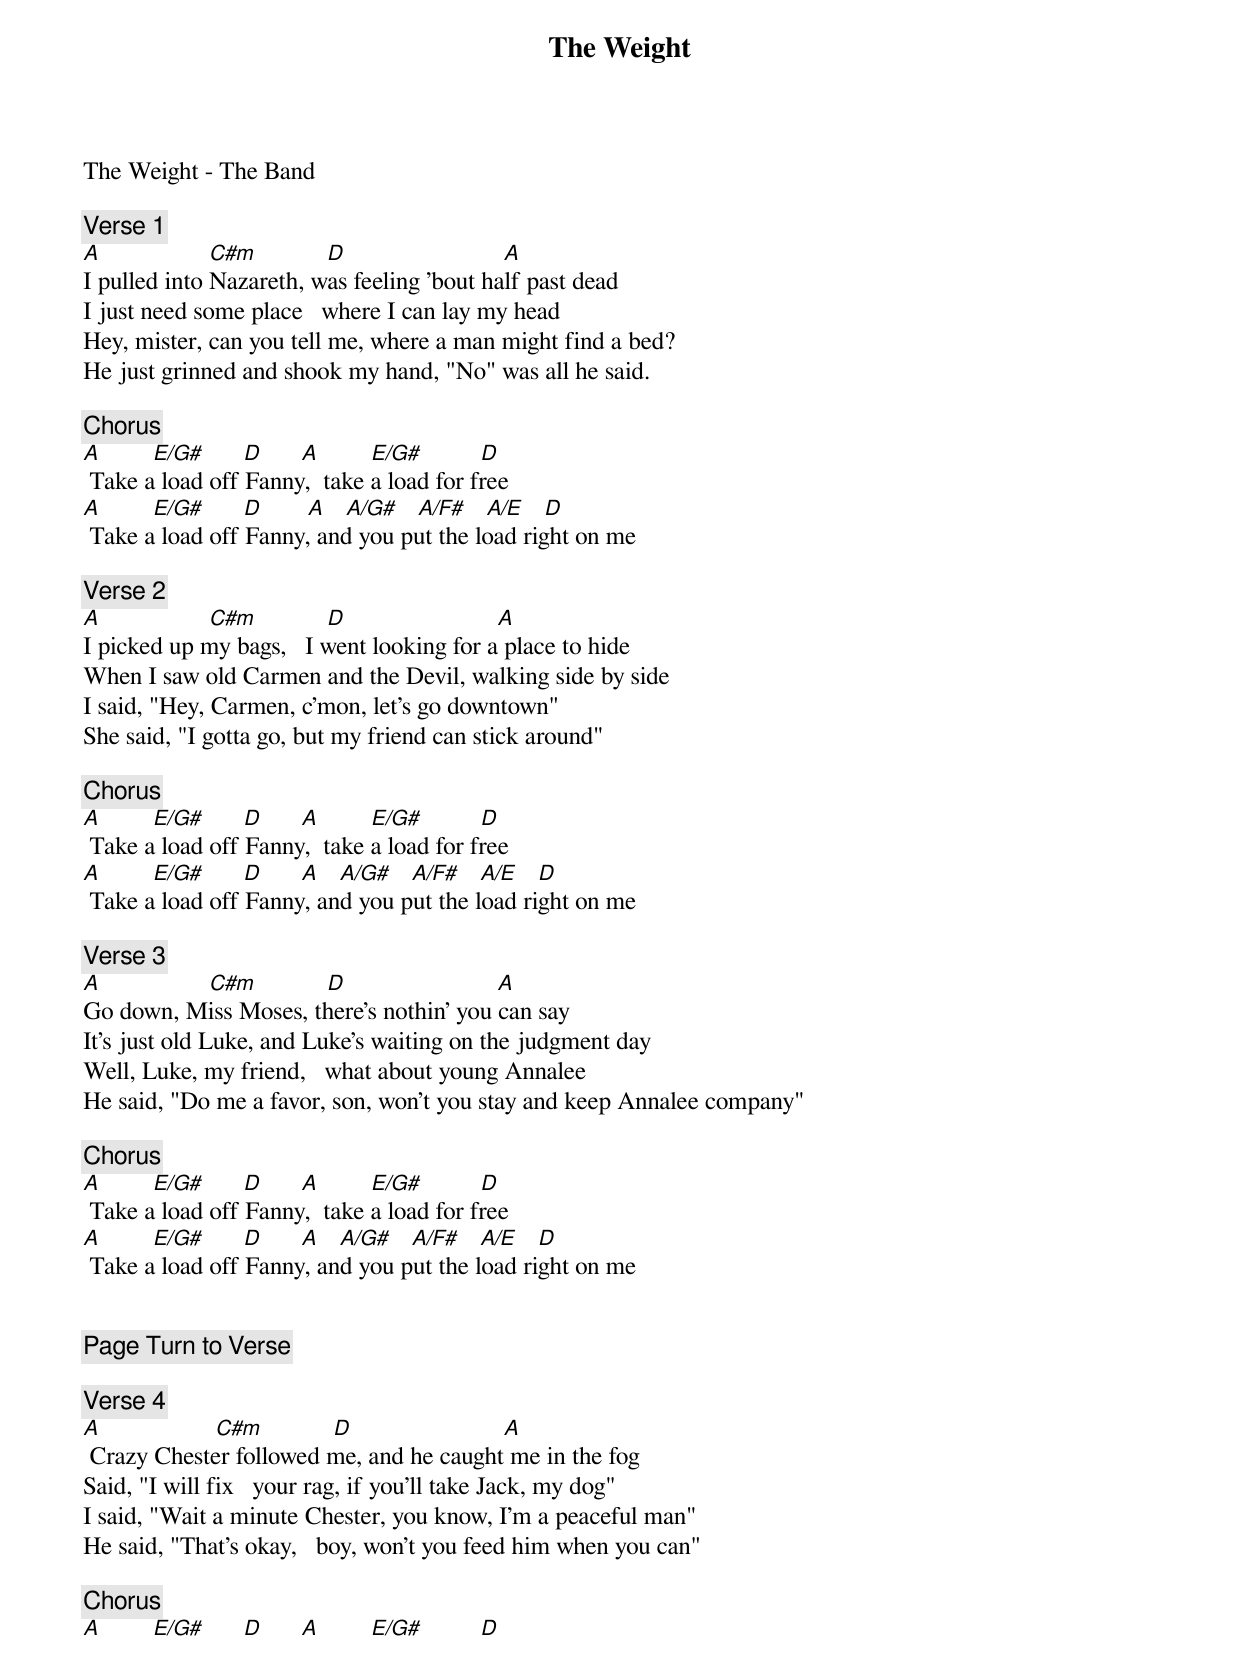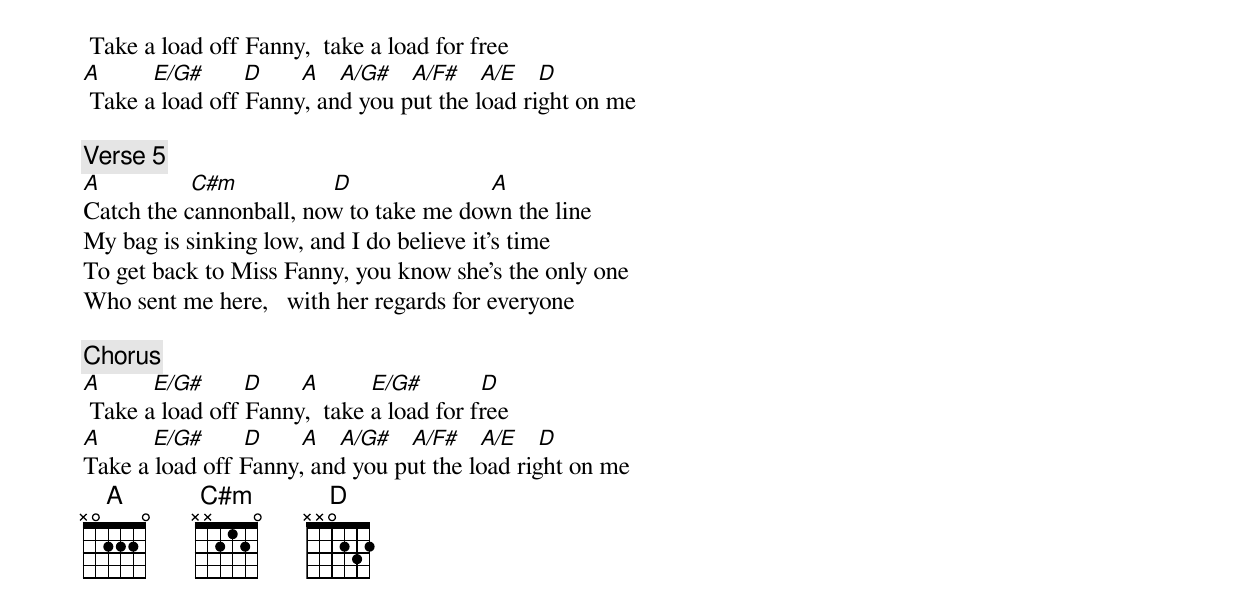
{title: The Weight}
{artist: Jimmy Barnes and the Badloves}
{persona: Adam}
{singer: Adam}
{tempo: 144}
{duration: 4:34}
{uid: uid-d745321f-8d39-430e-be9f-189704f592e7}
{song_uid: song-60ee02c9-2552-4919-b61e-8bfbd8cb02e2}



The Weight - The Band

{comment: Verse 1}
[A]                	[C#m]         		[D]                       		[A]
I pulled into Nazareth, was feeling 'bout half past dead
I just need some place   where I can lay my head
Hey, mister, can you tell me, where a man might find a bed?
He just grinned and shook my hand, "No" was all he said.

{comment: Chorus}
[A]       	[E/G#]     	[D]     	[A]       	[E/G#]         [D]
 Take a load off Fanny, 	take a load for free
[A]       	[E/G#]     	[D]						 [A]   [A/G#]   [A/F#]   [A/E]   [D]
 Take a load off Fanny, and you put the load right on me

{comment: Verse 2}
[A]                	[C#m]         		[D]                       	[A]
I picked up my bags,   I went looking for a place to hide
When I saw old Carmen and the Devil, walking side by side
I said, "Hey, Carmen, c'mon, let's go downtown"
She said, "I gotta go, but my friend can stick around"

{comment: Chorus}
[A]       	[E/G#]     	[D]     	[A]       	[E/G#]         [D]
 Take a load off Fanny, 	take a load for free
[A]       	[E/G#]     	[D]						[A]   [A/G#]   [A/F#]   [A/E]   [D]
 Take a load off Fanny, and you put the load right on me

{comment: Verse 3}
[A]                	[C#m]         		[D]                       	[A]
Go down, Miss Moses, there's nothin' you can say
It's just old Luke, and Luke's waiting on the judgment day
Well, Luke, my friend,   what about young Annalee
He said, "Do me a favor, son, won't you stay and keep Annalee company"

{comment: Chorus}
[A]       	[E/G#]     	[D]     	[A]       	[E/G#]         [D]
 Take a load off Fanny, 	take a load for free
[A]       	[E/G#]     	[D]						[A]   [A/G#]   [A/F#]   [A/E]   [D]
 Take a load off Fanny, and you put the load right on me


{comment: Page Turn to Verse}

{comment: Verse 4}
[A]                		[C#m]         		[D]                       	[A]
 Crazy Chester followed me, and he caught me in the fog
Said, "I will fix   your rag, if you'll take Jack, my dog"
I said, "Wait a minute Chester, you know, I'm a peaceful man"
He said, "That's okay,   boy, won't you feed him when you can"

{comment: Chorus}
[A]       	[E/G#]     	[D]     	[A]       	[E/G#]         [D]
 Take a load off Fanny, 	take a load for free
[A]       	[E/G#]     	[D]						[A]   [A/G#]   [A/F#]   [A/E]   [D]
 Take a load off Fanny, and you put the load right on me

{comment: Verse 5}
[A]             	[C#m]             		[D]                    		[A]
Catch the cannonball, now to take me down the line
My bag is sinking low, and I do believe it's time
To get back to Miss Fanny, you know she's the only one
Who sent me here,   with her regards for everyone

{comment: Chorus}
[A]       	[E/G#]     	[D]     	[A]       	[E/G#]         [D]
 Take a load off Fanny, 	take a load for free
[A]       	[E/G#]     	[D]						[A]   [A/G#]   [A/F#]   [A/E]   [D]
Take a load off Fanny, and you put the load right on me
